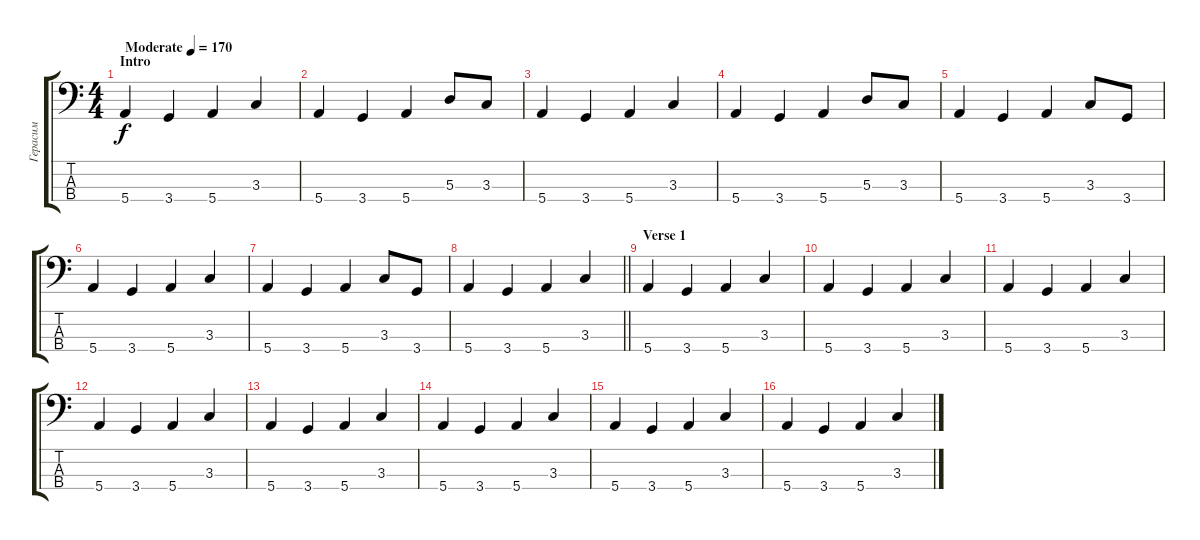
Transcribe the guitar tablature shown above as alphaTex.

\track ("Герасим" "Герасим") {instrument electricbasspick}
\staff {score tabs}
\tuning (G2 D2 A1 E1) {hide}
\ts (4 4)
\section ("" "Intro")
\tempo (170 "Moderate")
\tempo 190
\tempo (170 "Moderate")
\clef f4
\ks c
5.4.4{dy f instrument electricbasspick} 3.4.4 5.4.4 3.3.4 |
5.4.4 3.4.4 5.4.4 5.3.8 3.3.8 |
5.4.4 3.4.4 5.4.4 3.3.4 |
5.4.4 3.4.4 5.4.4 5.3.8 3.3.8 |
5.4.4 3.4.4 5.4.4 3.3.8 3.4.8 |
5.4.4 3.4.4 5.4.4 3.3.4 |
5.4.4 3.4.4 5.4.4 3.3.8 3.4.8 |
\barLineRight lightlight
5.4.4 3.4.4 5.4.4 3.3.4 |
\section ("" "Verse 1")
5.4.4 3.4.4 5.4.4 3.3.4 |
5.4.4 3.4.4 5.4.4 3.3.4 |
5.4.4 3.4.4 5.4.4 3.3.4 |
5.4.4 3.4.4 5.4.4 3.3.4 |
5.4.4 3.4.4 5.4.4 3.3.4 |
5.4.4 3.4.4 5.4.4 3.3.4 |
5.4.4 3.4.4 5.4.4 3.3.4 |
5.4.4 3.4.4 5.4.4 3.3.4
